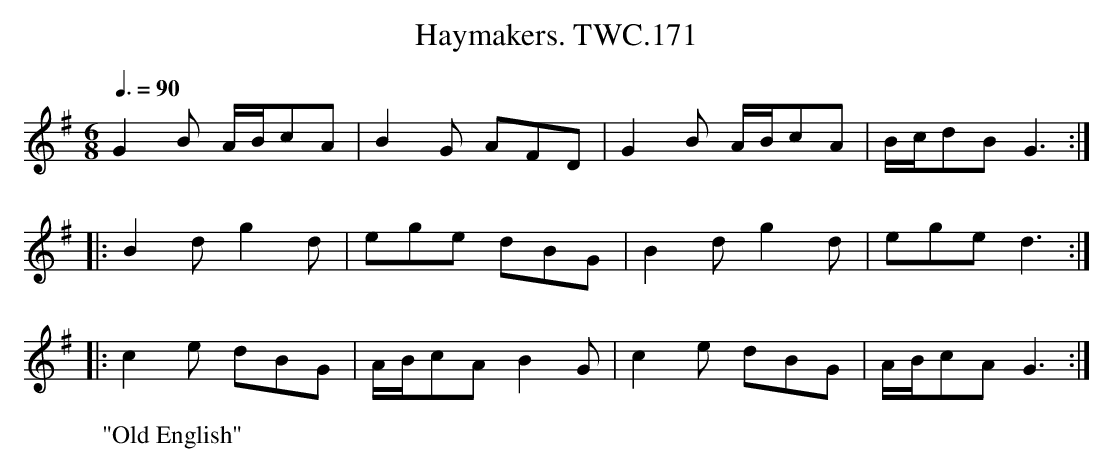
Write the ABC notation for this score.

X:1
T:Haymakers. TWC.171
M:6/8
L:1/8
Q:3/8=90
W:"Old English"
K:G
G2B A/B/cA | B2G AFD | G2B A/B/cA | B/c/dB G3 :|
|: B2d g2d | ege dBG | B2d g2d | ege d3 :|
|: c2e dBG | A/B/cA B2G | c2e dBG | A/B/cA G3 :|]
